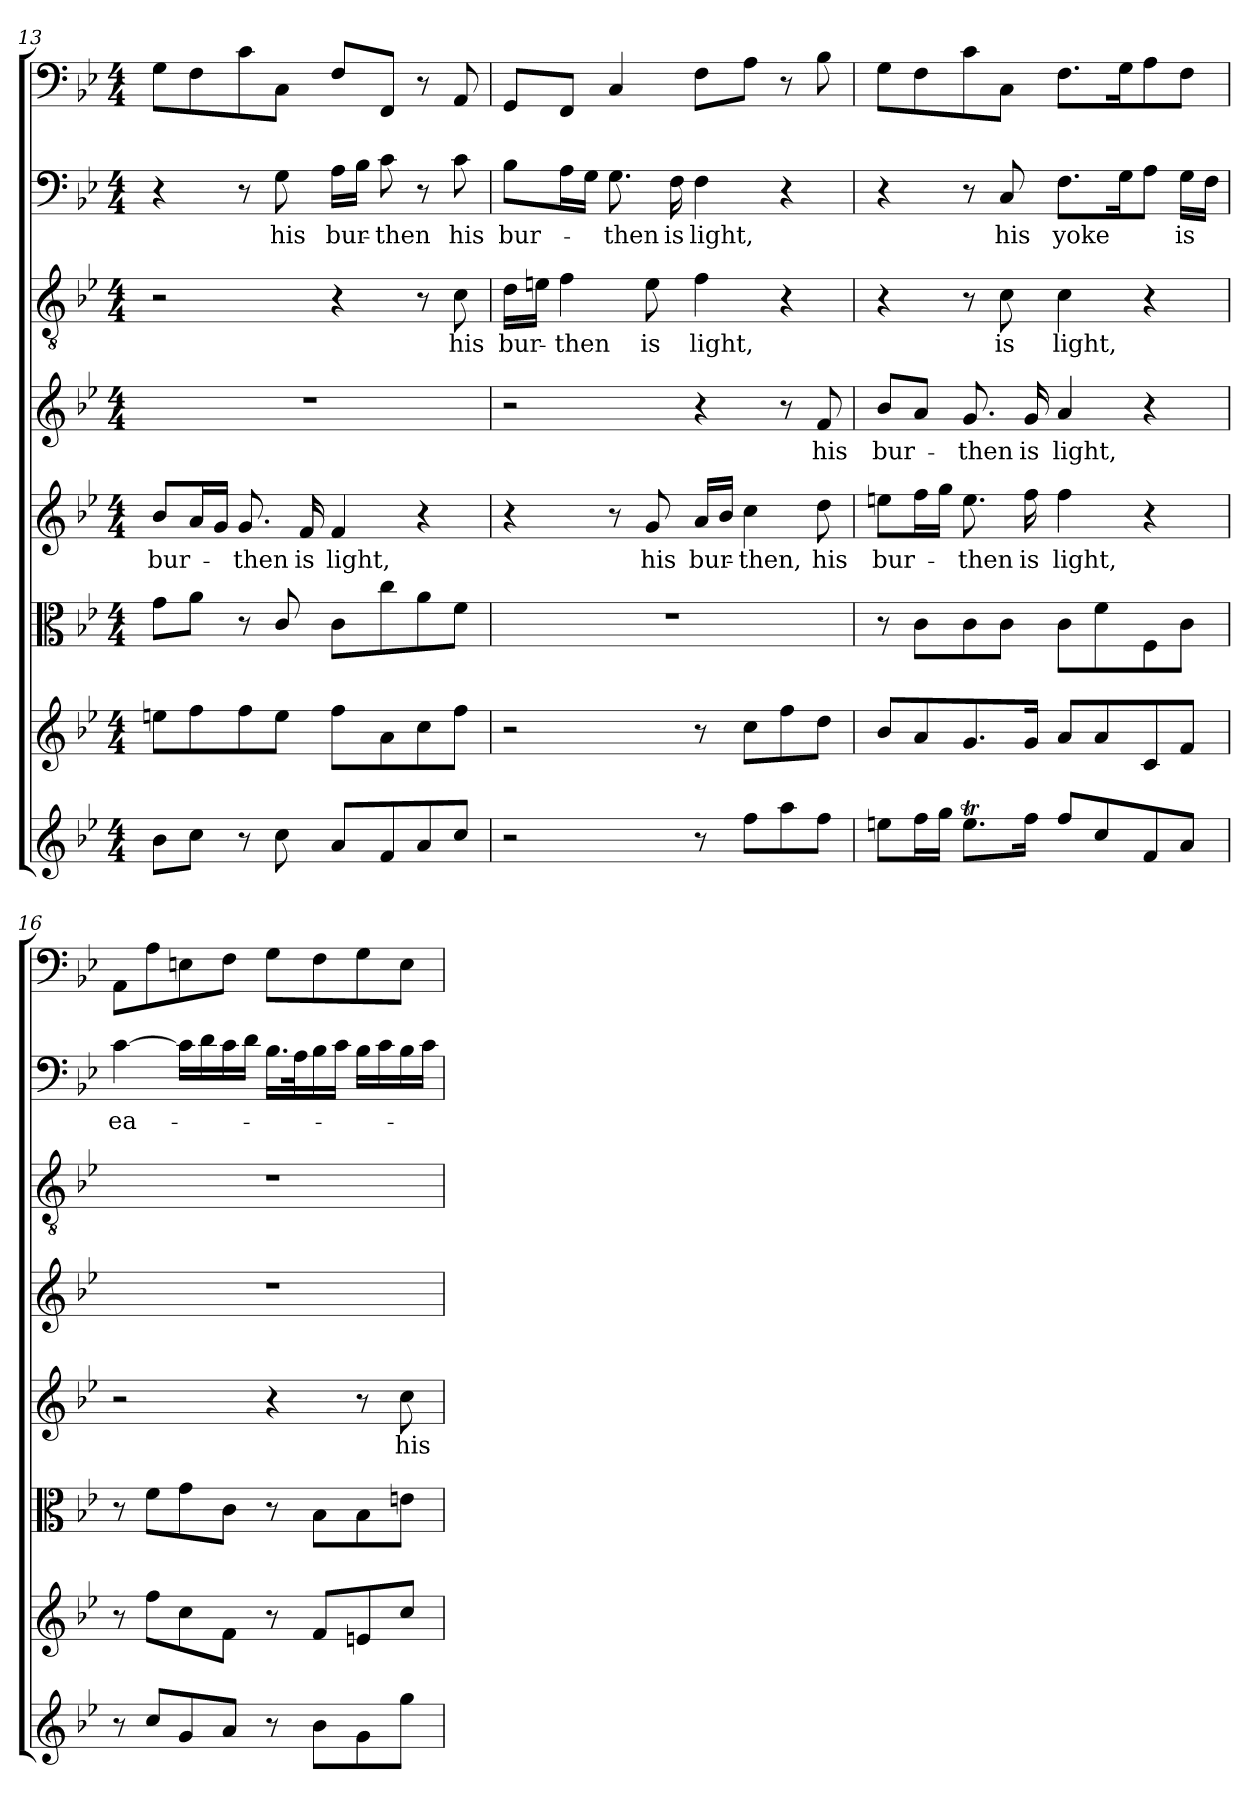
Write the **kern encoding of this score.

**kern	**kern	**kern	**kern	**text	**kern	**text	**kern	**text	**kern	**text	**kern
*part8	*part7	*part6	*part5	*part5	*part4	*part4	*part3	*part3	*part2	*part2	*part1
*staff8	*staff7	*staff6	*staff5	*staff5	*staff4	*staff4	*staff3	*staff3	*staff2	*staff2	*staff1
*clefG2	*clefG2	*clefC3	*clefG2	*	*clefG2	*	*clefGv2	*	*clefF4	*	*clefF4
*k[b-e-]	*k[b-e-]	*k[b-e-]	*k[b-e-]	*	*k[b-e-]	*	*k[b-e-]	*	*k[b-e-]	*	*k[b-e-]
*B-:	*B-:	*B-:	*B-:	*	*B-:	*	*B-:	*	*B-:	*	*B-:
*M4/4	*M4/4	*M4/4	*M4/4	*	*M4/4	*	*M4/4	*	*M4/4	*	*M4/4
=13	=13	=13	=13	=13	=13	=13	=13	=13	=13	=13	=13
8b-\L	8een\L	8g\L	8b-/L	bur-	1r	.	2r	.	4r	.	8G\L
8cc\J	8ff\	8a\J	16a/L	.	.	.	.	.	.	.	8F\
.	.	.	16g/JJ	.	.	.	.	.	.	.	.
8r	8ff\	8r	8.g/	-then	.	.	.	.	8r	.	8c\
8cc\	8ee\J	8c/	.	.	.	.	.	.	8G\	his	8C\J
.	.	.	16f/	is	.	.	.	.	.	.	.
8a/L	8ff\L	8c\L	4f/	light,	.	.	4r	.	16A\LL	bur-	8F/L
.	.	.	.	.	.	.	.	.	16B-\JJ	.	.
8f/	8a\	8cc\	.	.	.	.	.	.	8c\	-then	8FF/J
8a/	8cc\	8a\	4r	.	.	.	8r	.	8r	.	8r
8cc/J	8ff\J	8f\J	.	.	.	.	8c\	his	8c\	his	8AA/
=14	=14	=14	=14	=14	=14	=14	=14	=14	=14	=14	=14
2r	2r	1r	4r	.	2r	.	16d\LL	bur-	8B-\L	bur-	8GG/L
.	.	.	.	.	.	.	16en\JJ	.	.	.	.
.	.	.	.	.	.	.	4f\	-then	16A\L	.	8FF/J
.	.	.	.	.	.	.	.	.	16G\JJ	.	.
.	.	.	8r	.	.	.	.	.	8.G\	-then	4C/
.	.	.	8g/	his	.	.	8e\	is	.	.	.
.	.	.	.	.	.	.	.	.	16F\	is	.
8r	8r	.	16a/LL	bur-	4r	.	4f\	light,	4F\	light,	8F\L
.	.	.	16b-/JJ	.	.	.	.	.	.	.	.
8ff\L	8cc\L	.	4cc\	-then,	.	.	.	.	.	.	8A\J
8aa\	8ff\	.	.	.	8r	.	4r	.	4r	.	8r
8ff\J	8dd\J	.	8dd\	his	8f/	his	.	.	.	.	8B-\
=15	=15	=15	=15	=15	=15	=15	=15	=15	=15	=15	=15
8een\L	8b-/L	8r	8een\L	bur-	8b-/L	bur-	4r	.	4r	.	8G\L
16ff\L	8a/	8c\L	16ff\L	.	8a/J	.	.	.	.	.	8F\
16gg\JJ	.	.	16gg\JJ	.	.	.	.	.	.	.	.
8.eet\L	8.g/	8c\	8.ee\	-then	8.g/	-then	8r	.	8r	.	8c\
.	.	8c\J	.	.	.	.	8c\	is	8C/	his	8C\J
16ff\Jk	16g/Jk	.	16ff\	is	16g/	is	.	.	.	.	.
8ff/L	8a/L	8c\L	4ff\	light,	4a/	light,	4c\	light,	8.F\L	yoke	8.F\L
8cc/	8a/	8f\	.	.	.	.	.	.	.	.	.
.	.	.	.	.	.	.	.	.	16G\K	.	16G\K
8f/	8c/	8F\	4r	.	4r	.	4r	.	8A\J	.	8A\
8a/J	8f/J	8c\J	.	.	.	.	.	.	16G\LL	is	8F\J
.	.	.	.	.	.	.	.	.	16F\JJ	.	.
=16	=16	=16	=16	=16	=16	=16	=16	=16	=16	=16	=16
8r	8r	8r	2r	.	1r	.	1r	.	[4c\	ea-	8AA\L
8cc/L	8ff\L	8f\L	.	.	.	.	.	.	.	.	8A\
8g/	8cc\	8g\	.	.	.	.	.	.	16c\LL]	.	8En\
.	.	.	.	.	.	.	.	.	16d\	.	.
8a/J	8f\J	8c\J	.	.	.	.	.	.	16c\	.	8F\J
.	.	.	.	.	.	.	.	.	16d\JJ	.	.
8r	8r	8r	4r	.	.	.	.	.	16.B-\LL	.	8G\L
.	.	.	.	.	.	.	.	.	32A\K	.	.
8b-\L	8f/L	8B-\L	.	.	.	.	.	.	16B-\	.	8F\
.	.	.	.	.	.	.	.	.	16c\JJ	.	.
8g\	8en/	8B-\	8r	.	.	.	.	.	16B-\LL	.	8G\
.	.	.	.	.	.	.	.	.	16c\	.	.
8gg\J	8cc/J	8en\J	8cc\	his	.	.	.	.	16B-\	.	8E\J
.	.	.	.	.	.	.	.	.	16c\JJ	.	.
=	=	=	=	=	=	=	=	=	=	=	=
*-	*-	*-	*-	*-	*-	*-	*-	*-	*-	*-	*-
